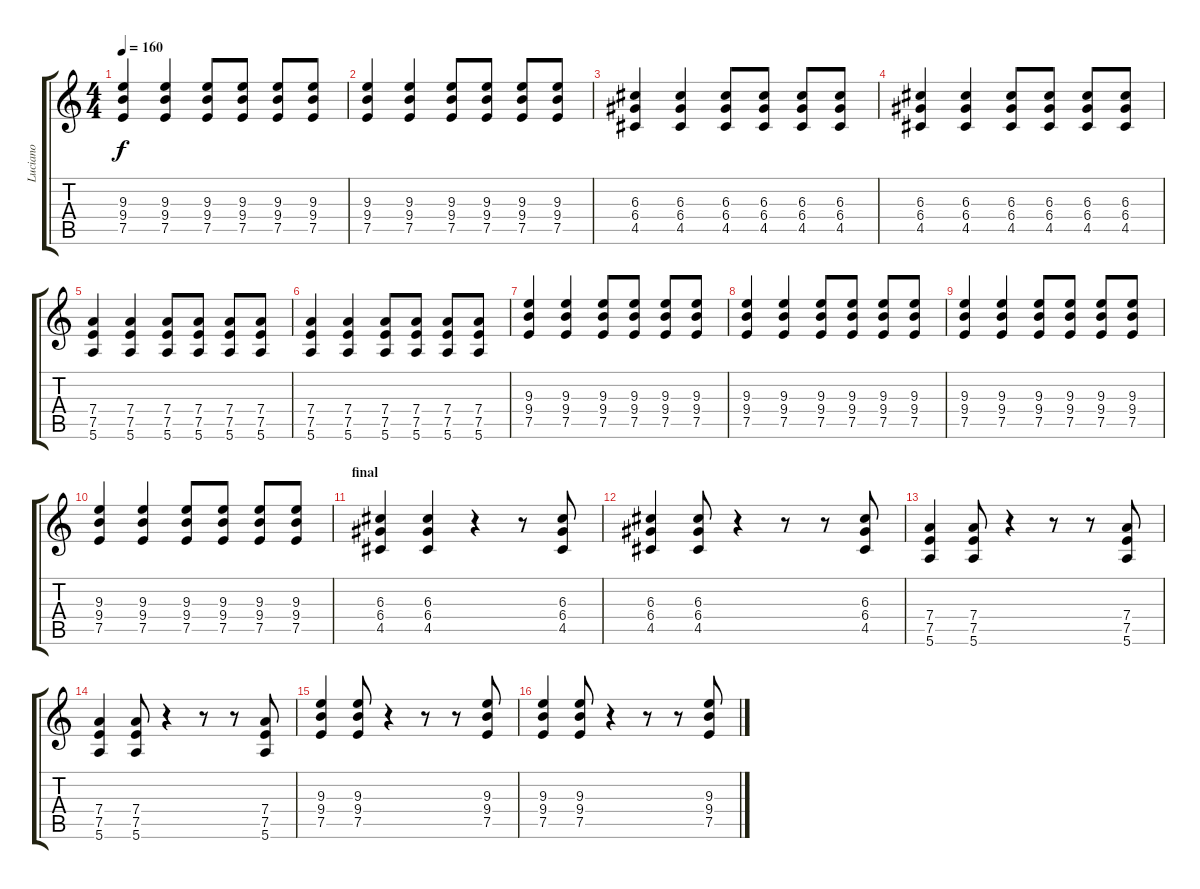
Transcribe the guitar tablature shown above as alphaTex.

\track ("Luciano" "Luciano") {instrument distortionguitar}
\staff {score tabs}
\tuning (E4 B3 G3 D3 A2 E2) {hide}
\ts (4 4)
\tempo 160
\clef g2
\ks c
(9.3 9.4 7.5).4{dy f} (9.3 9.4 7.5).4 (9.3 9.4 7.5).8 (9.3 9.4 7.5).8 (9.3 9.4 7.5).8 (9.3 9.4 7.5).8 |
(9.3 9.4 7.5).4 (9.3 9.4 7.5).4 (9.3 9.4 7.5).8 (9.3 9.4 7.5).8 (9.3 9.4 7.5).8 (9.3 9.4 7.5).8 |
(6.3 6.4 4.5).4 (6.3 6.4 4.5).4 (6.3 6.4 4.5).8 (6.3 6.4 4.5).8 (6.3 6.4 4.5).8 (6.3 6.4 4.5).8 |
(6.3 6.4 4.5).4 (6.3 6.4 4.5).4 (6.3 6.4 4.5).8 (6.3 6.4 4.5).8 (6.3 6.4 4.5).8 (6.3 6.4 4.5).8 |
(7.4 7.5 5.6).4 (7.4 7.5 5.6).4 (7.4 7.5 5.6).8 (7.4 7.5 5.6).8 (7.4 7.5 5.6).8 (7.4 7.5 5.6).8 |
(7.4 7.5 5.6).4 (7.4 7.5 5.6).4 (7.4 7.5 5.6).8 (7.4 7.5 5.6).8 (7.4 7.5 5.6).8 (7.4 7.5 5.6).8 |
(9.3 9.4 7.5).4 (9.3 9.4 7.5).4 (9.3 9.4 7.5).8 (9.3 9.4 7.5).8 (9.3 9.4 7.5).8 (9.3 9.4 7.5).8 |
(9.3 9.4 7.5).4 (9.3 9.4 7.5).4 (9.3 9.4 7.5).8 (9.3 9.4 7.5).8 (9.3 9.4 7.5).8 (9.3 9.4 7.5).8 |
(9.3 9.4 7.5).4 (9.3 9.4 7.5).4 (9.3 9.4 7.5).8 (9.3 9.4 7.5).8 (9.3 9.4 7.5).8 (9.3 9.4 7.5).8 |
(9.3 9.4 7.5).4 (9.3 9.4 7.5).4 (9.3 9.4 7.5).8 (9.3 9.4 7.5).8 (9.3 9.4 7.5).8 (9.3 9.4 7.5).8 |
\section ("" "final")
(6.3 6.4 4.5).4 (6.3 6.4 4.5).4 r.4 r.8 (6.3 6.4 4.5).8 |
(6.3 6.4 4.5).4 (6.3 6.4 4.5).8 r.4 r.8 r.8 (6.3 6.4 4.5).8 |
(7.4 7.5 5.6).4 (7.4 7.5 5.6).8 r.4 r.8 r.8 (7.4 7.5 5.6).8 |
(7.4 7.5 5.6).4 (7.4 7.5 5.6).8 r.4 r.8 r.8 (7.4 7.5 5.6).8 |
(9.3 9.4 7.5).4 (9.3 9.4 7.5).8 r.4 r.8 r.8 (9.3 9.4 7.5).8 |
(9.3 9.4 7.5).4 (9.3 9.4 7.5).8 r.4 r.8 r.8 (9.3 9.4 7.5).8
